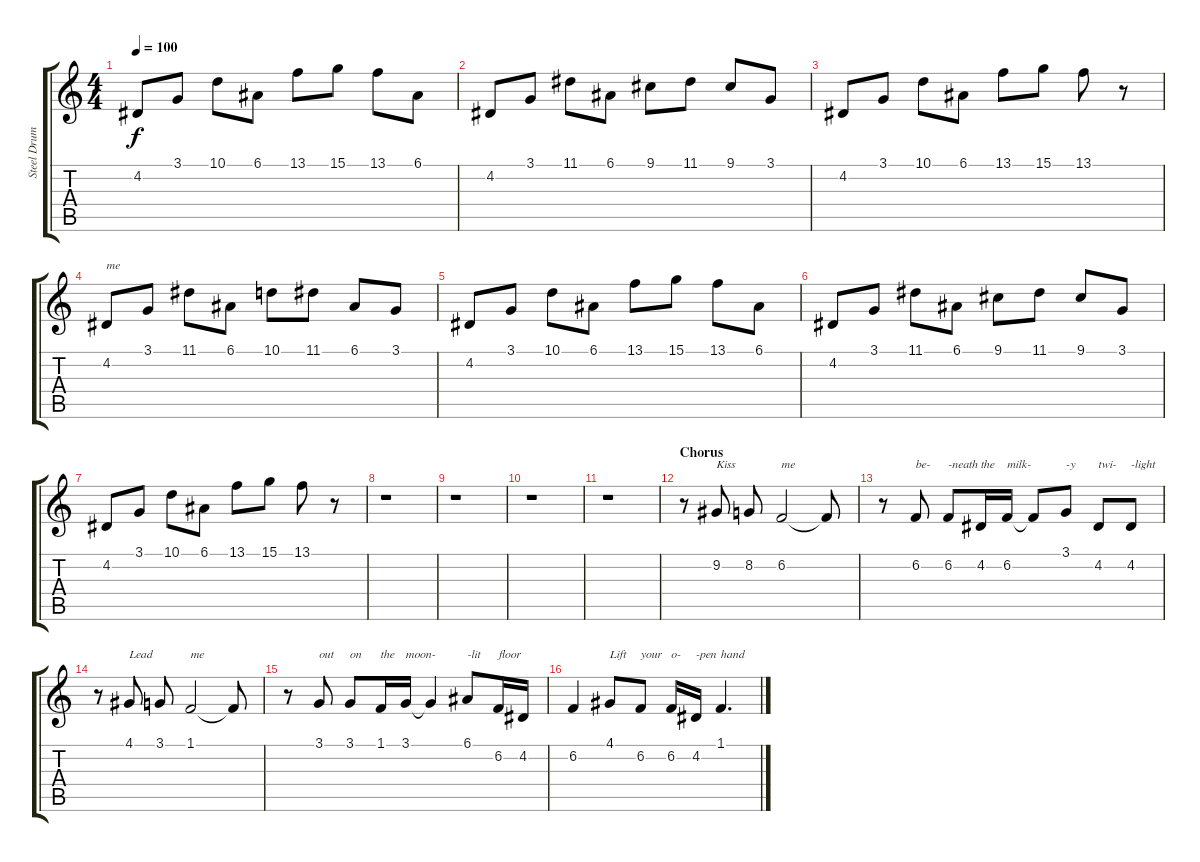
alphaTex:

\track ("Steel Drums" "Steel Drum") {instrument steeldrums}
\staff {score tabs}
\tuning (E4 B3 G3 D3 A2 E2) {hide}
\ts (4 4)
\tempo 100
\clef g2
\ks c
4.2.8{dy f} 3.1.8 10.1.8 6.1.8 13.1.8 15.1.8 13.1.8 6.1.8 |
4.2.8 3.1.8 11.1.8 6.1.8 9.1.8 11.1.8 9.1.8 3.1.8 |
4.2.8 3.1.8 10.1.8 6.1.8 13.1.8 15.1.8 13.1.8 r.8 |
4.2.8{txt "me"} 3.1.8 11.1.8 6.1.8 10.1.8 11.1.8 6.1.8 3.1.8 |
4.2.8 3.1.8 10.1.8 6.1.8 13.1.8 15.1.8 13.1.8 6.1.8 |
4.2.8 3.1.8 11.1.8 6.1.8 9.1.8 11.1.8 9.1.8 3.1.8 |
4.2.8 3.1.8 10.1.8 6.1.8 13.1.8 15.1.8 13.1.8 r.8 |
r.1 |
r.1 |
r.1 |
r.1 |
\section ("" "Chorus")
r.8 9.2.8{txt "Kiss"} 8.2.8 6.2.2{txt "me"} 6.2{t}.8 |
r.8 6.2.8{txt "be-"} 6.2.8{txt "-neath"} 4.2.16{txt "the"} 6.2.16{txt "milk-"} 6.2{t}.8 3.1.8{txt "-y"} 4.2.8{txt "twi-"} 4.2.8{txt "-light"} |
r.8 4.1.8{txt "Lead"} 3.1.8 1.1.2{txt "me"} 1.1{t}.8 |
r.8 3.1.8{txt "out"} 3.1.8{txt "on"} 1.1.16{txt "the"} 3.1.16{txt "moon-"} 3.1{t}.4 6.1.8{txt "-lit"} 6.2.16{txt "floor"} 4.2.16 |
6.2.4 4.1.8{txt "Lift"} 6.2.8{txt "your"} 6.2.16{txt "o-"} 4.2.16{txt "-pen"} 1.1.4{d txt "hand"}
